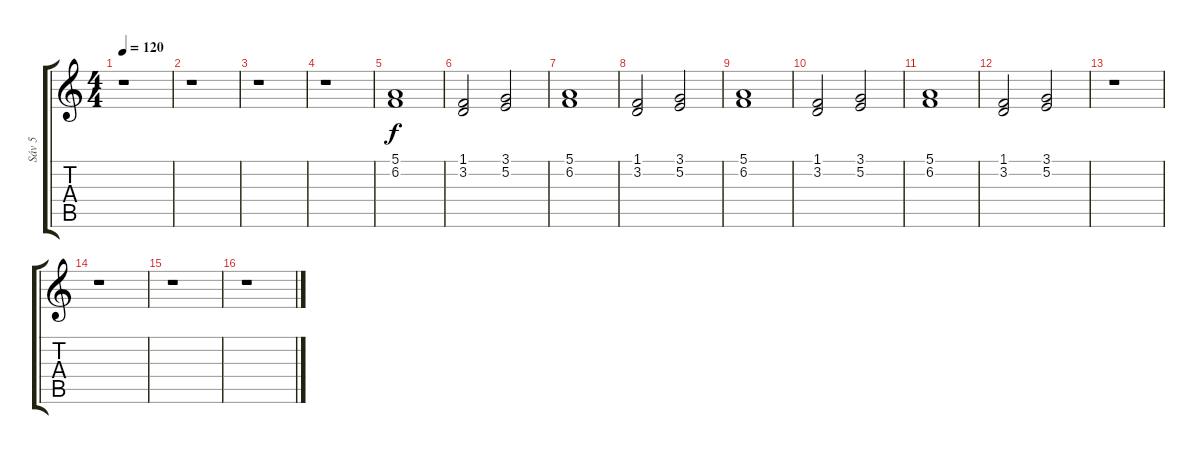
\track ("Sáv 5" "Sáv 5") {instrument churchorgan}
\staff {score tabs}
\tuning (E4 B3 G3 D3 A2 E2) {hide}
\ts (4 4)
\tempo 120
\clef g2
\ks c
r.1{dy f} |
r.1 |
r.1 |
r.1 |
(5.1 6.2).1 |
(1.1 3.2).2 (3.1 5.2).2 |
(5.1 6.2).1 |
(1.1 3.2).2 (3.1 5.2).2 |
(5.1 6.2).1 |
(1.1 3.2).2 (3.1 5.2).2 |
(5.1 6.2).1 |
(1.1 3.2).2 (3.1 5.2).2 |
r.1 |
r.1 |
r.1 |
r.1
